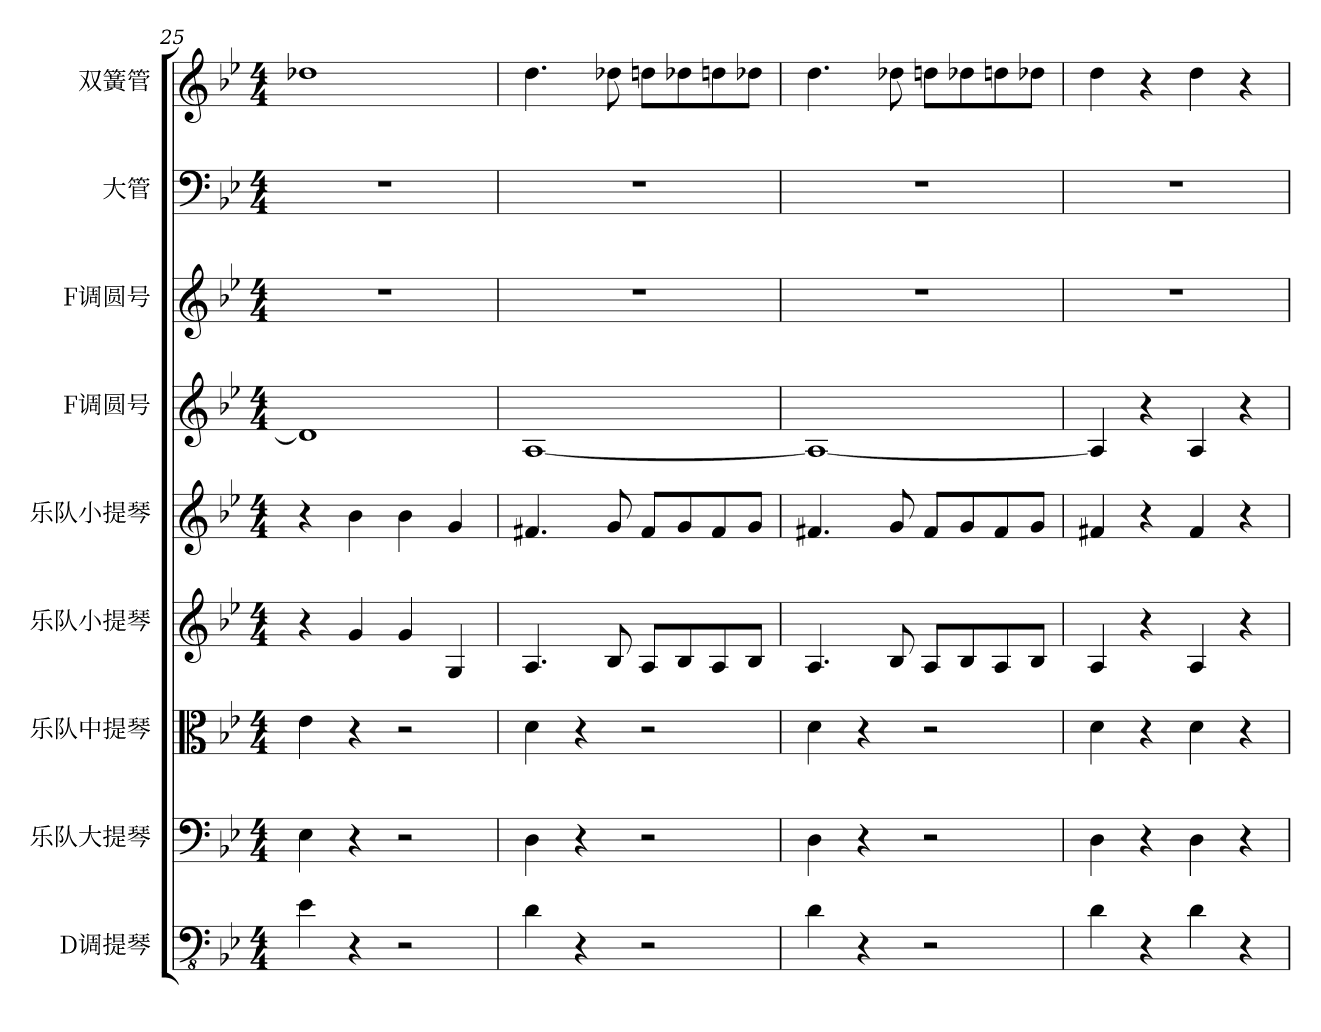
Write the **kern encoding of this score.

**kern	**kern	**kern	**kern	**kern	**kern	**kern	**kern	**kern
*part9	*part8	*part7	*part6	*part5	*part4	*part3	*part2	*part1
*staff9	*staff8	*staff7	*staff6	*staff5	*staff4	*staff3	*staff2	*staff1
*I"D调提琴	*I"乐队大提琴	*I"乐队中提琴	*I"乐队小提琴	*I"乐队小提琴	*I"F调圆号	*I"F调圆号	*I"大管	*I"双簧管
*clefFv4	*clefF4	*clefC3	*clefG2	*clefG2	*clefG2	*clefG2	*clefF4	*clefG2
*ITrd7c12	*	*	*	*	*ITrd4c7	*ITrd4c7	*	*
*k[b-e-]	*k[b-e-]	*k[b-e-]	*k[b-e-]	*k[b-e-]	*k[b-e-a-]	*k[b-e-a-]	*k[b-e-]	*k[b-e-]
*M4/4	*M4/4	*M4/4	*M4/4	*M4/4	*M4/4	*M4/4	*M4/4	*M4/4
=25	=25	=25	=25	=25	=25	=25	=25	=25
4EE-\	4E-\	4e-\	4r	4r	1G]	1r	1r	1dd-X
4r	4r	4r	4g/	4b-\	.	.	.	.
2r	2r	2r	4g/	4b-\	.	.	.	.
.	.	.	4G/	4g/	.	.	.	.
=26	=26	=26	=26	=26	=26	=26	=26	=26
4DD\	4D\	4d\	4.A/	4.f#X/	[1D	1r	1r	4.dd\
4r	4r	4r	.	.	.	.	.	.
.	.	.	8B-/	8g/	.	.	.	8dd-X\
2r	2r	2r	8A/L	8f#/L	.	.	.	8ddn\L
.	.	.	8B-/	8g/	.	.	.	8dd-X\
.	.	.	8A/	8f#/	.	.	.	8ddn\
.	.	.	8B-/J	8g/J	.	.	.	8dd-X\J
=27	=27	=27	=27	=27	=27	=27	=27	=27
4DD\	4D\	4d\	4.A/	4.f#X/	1D_	1r	1r	4.dd\
4r	4r	4r	.	.	.	.	.	.
.	.	.	8B-/	8g/	.	.	.	8dd-X\
*	*	*	*	*	*	*	*	*MM140
2r	2r	2r	8A/L	8f#/L	.	.	.	8ddn\L
.	.	.	8B-/	8g/	.	.	.	8dd-X\
.	.	.	8A/	8f#/	.	.	.	8ddn\
.	.	.	8B-/J	8g/J	.	.	.	8dd-X\J
!!LO:PB:g=z
=28	=28	=28	=28	=28	=28	=28	=28	=28
*	*	*	*	*	*	*	*	*MM130
4DD\	4D\	4d\	4A/	4f#X/	4D/]	1r	1r	4dd\
4r	4r	4r	4r	4r	4r	.	.	4r
4DD\	4D\	4d\	4A/	4f#/	4D/	.	.	4dd\
4r	4r	4r	4r	4r	4r	.	.	4r
=	=	=	=	=	=	=	=	=
*-	*-	*-	*-	*-	*-	*-	*-	*-
